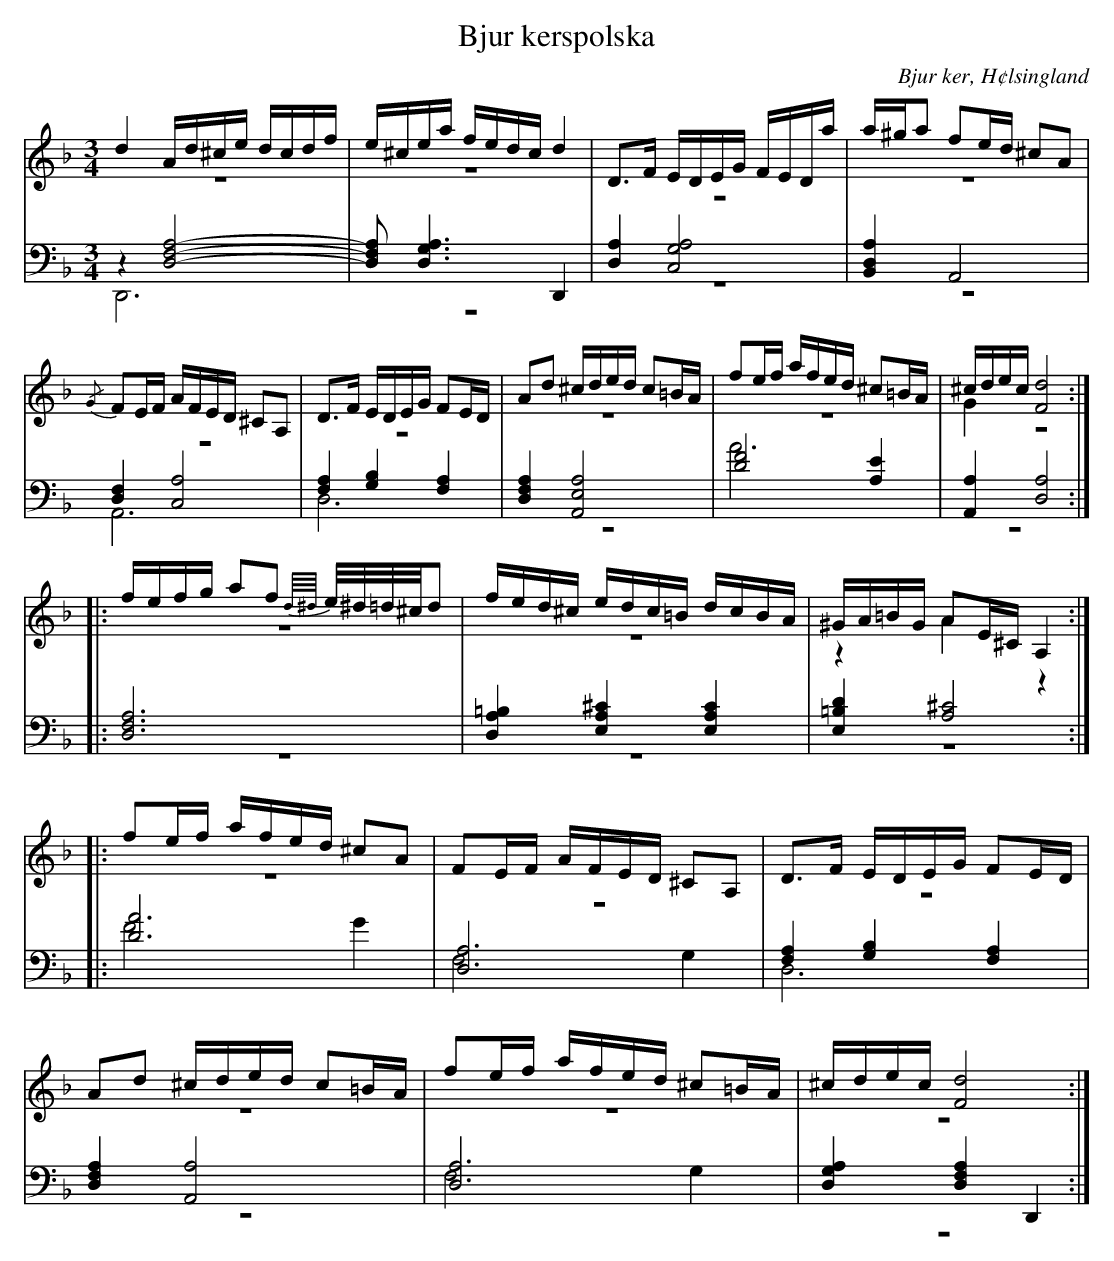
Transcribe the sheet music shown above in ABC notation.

X:1
T: Bjur kerspolska
O: Bjur ker, H¢lsingland
M: 3/4
L: 1/16
K: Dm
V:1
V:2 merge
V:3
V:4 merge
V:1
d4 Ad^ce dcdf |e^cea fedc d4|D2>F2 EDEG FEDa|a^ga2 f2ed ^c2A2|
{/G}F2EF AFED ^C2A,2|D2>F2 EDEG F2ED|A2d2 ^cded c2=BA|f2ef afed ^c2=BA|^cdec [F8d8]:|
|:fefg a2f2 {d//^d//}e/^d/=d/^c/d2 |fed^c edc=B dcBA|^GA=BG A2E^C A,4:|
|:f2ef afed ^c2A2|F2EF AFED ^C2A,2|D2>F2 EDEG F2ED|
A2d2 ^cded c2=BA|f2ef afed ^c2=BA|^cdec [F8d8]:|
V:2
z12|z12|z12|z12|
z12|z12|z12|z12|G4 z8:|
|:z12|z12|z4 A4 z4:|
|:z12|z12|z12|
z12|z12|z12:|
V:3 clef=bass
z4 [D,8F,8 A,8]-|[D,2F,2 A,2] [D,6G,6A,6] D,,4|[D,4A,4] [C,8G,8A,8]|[B,,4D,4A,4] A,,8|
[D,4F,4] [C,8A,8]|[F,4A,4] [G,4B,4] [F,4A,4]|[D,4F,4A,4] [A,,8E,8A,8]|[D8F8] [A,4E4]|[A,,4A,4] [D,8A,8]:|
|:[D,12F,12A,12]|[D,4A,4=B,4] [E,4A,4^C4] [E,4A,4C4]|[E,4=B,4D4] [A,8^C8]:|
|:[D12A12]|[D,12A,12]|[F,4A,4] [G,4B,4] [F,4A,4]|
[D,4F,4A,4] [A,,8A,8]|[D,12A,12]|[D,4G,4A,4] [D,4F,4A,4] D,,4:|
V:4 clef=bass
D,,12|z12|z12|z12|
A,,12|D,12|z12|A12|z12:|
|:z12|z12|z12:|
|:F8 G4|F,8 G,4|D,12|
z12|F,8 G,4|z12:|
